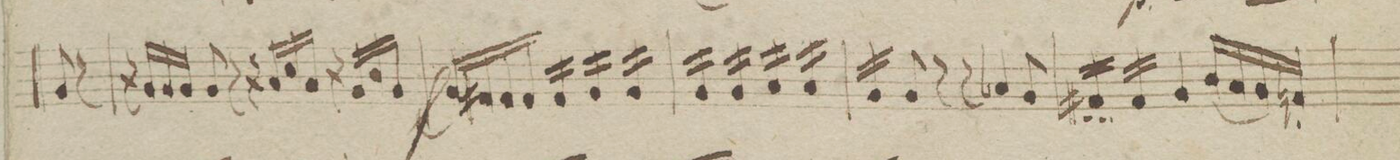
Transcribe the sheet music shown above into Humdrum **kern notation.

**kern	**dynam
*I"Violin 2do	*
*clefG2	*
*k[b-]	*
*met(c)	*
*M4/4	*
8g/	.
8r	.
=37	=37
16r	.
16g/LL	.
16g/	.
16g/JJ	.
8g/	.
8r	.
16r	.
16a/LL	.
16cc/	.
16a/JJ	.
16r	.
16g/LL	.
16b-/	.
16g/JJ	.
=38	=38
16g/LL	f
16f#X/	.
16f#/	.
16f#/JJ	.
*tremolo	*
16f#/LL	.
16f#/	.
16f#/	.
16f#/JJ	.
16g/LL	.
16g/	.
16g/	.
16g/JJ	.
16g/LL	.
16g/	.
16g/	.
16g/JJ	.
=39	=39
16g/LL	.
16g/	.
16g/	.
16g/JJ	.
16g/LL	.
16g/	.
16g/	.
16g/JJ	.
16a/LL	.
16a/	.
16a/	.
16a/JJ	.
16a/LL	.
16a/	.
16a/	.
16a/JJ	.
=40	=40
16g/LL	.
16g/	.
16g/	.
16g/JJ	.
8g/	.
8r	.
8r	.
4a-X/	.
8g/	.
=41	=41
16f#X'/LL	.
16f#'/	.
16f#'/	.
16f#'/JJ	.
16f#/LL	.
16f#/	.
16f#/	.
16f#/JJ	.
4g/	.
*Xtremolo	*
16b-/LL	.
16a/	.
16g/	.
16fn'/JJ	.
=42	=42
*-	*-
